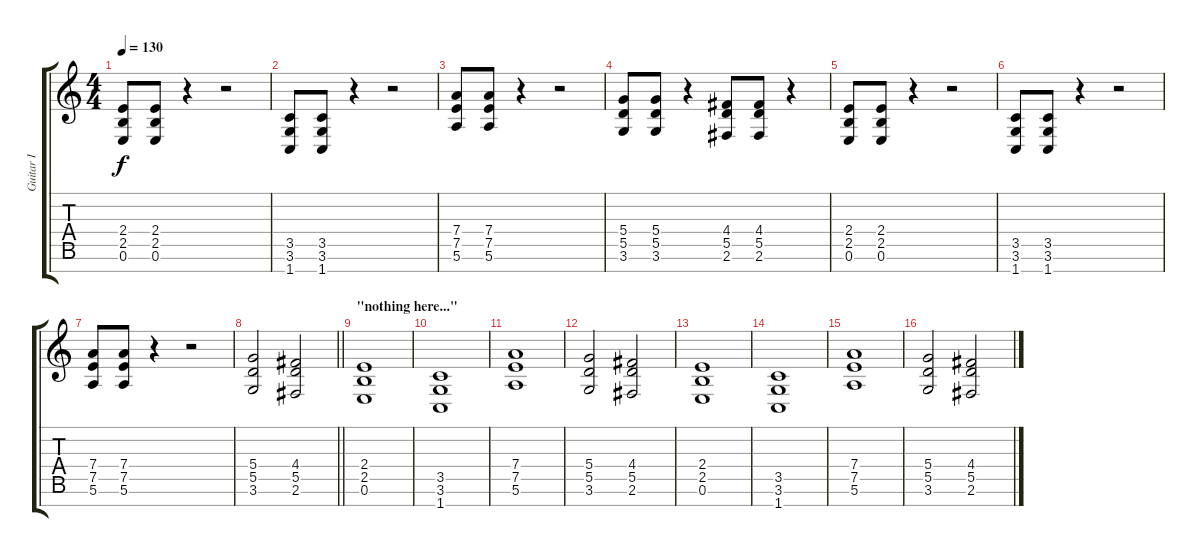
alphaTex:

\track ("Guitar I" "Guitar I") {instrument distortionguitar}
\staff {score tabs}
\tuning (E4 B3 G3 D3 A2 E2 B1) {hide}
\ts (4 4)
\section ("" "")
\tempo 130
\clef g2
\ks c
(2.4 2.5 0.6).8{dy f} (2.4 2.5 0.6).8 r.4 r.2 |
(3.5 3.6 1.7).8 (3.5 3.6 1.7).8 r.4 r.2 |
(7.4 7.5 5.6).8 (7.4 7.5 5.6).8 r.4 r.2 |
(5.4 5.5 3.6).8 (5.4 5.5 3.6).8 r.4 (4.4 5.5 2.6).8 (4.4 5.5 2.6).8 r.4 |
(2.4 2.5 0.6).8 (2.4 2.5 0.6).8 r.4 r.2 |
(3.5 3.6 1.7).8 (3.5 3.6 1.7).8 r.4 r.2 |
(7.4 7.5 5.6).8 (7.4 7.5 5.6).8 r.4 r.2 |
\barLineRight lightlight
(5.4 5.5 3.6).2 (4.4 5.5 2.6).2 |
\section ("" "\"nothing here...\"")
(2.4 2.5 0.6).1 |
(3.5 3.6 1.7).1 |
(7.4 7.5 5.6).1 |
(5.4 5.5 3.6).2 (4.4 5.5 2.6).2 |
(2.4 2.5 0.6).1 |
(3.5 3.6 1.7).1 |
(7.4 7.5 5.6).1 |
(5.4 5.5 3.6).2 (4.4 5.5 2.6).2
